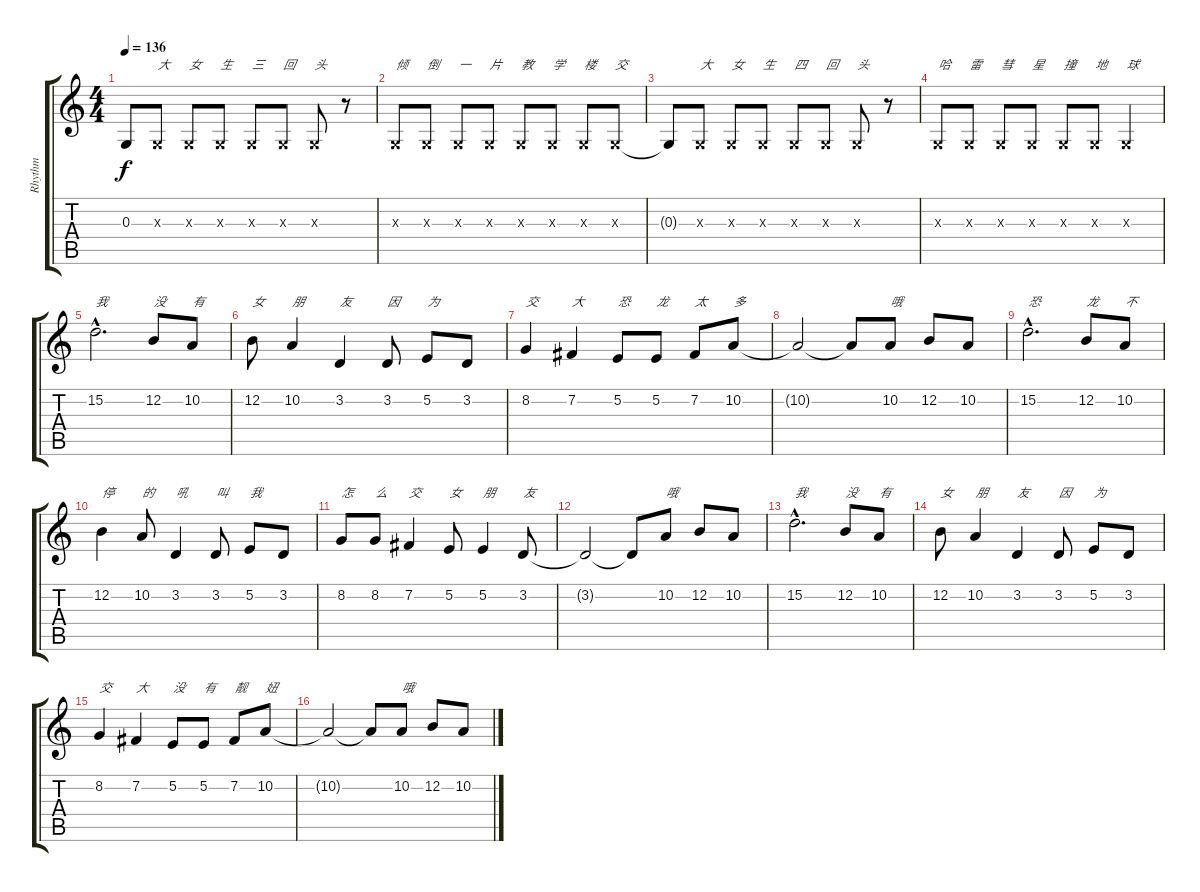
\track ("Rhythm" "Rhythm") {instrument panflute}
\staff {score tabs}
\tuning (E4 B3 G3 D3 A2 E2) {hide}
\ts (4 4)
\tempo 136
\clef g2
\ks c
0.3{t}.8{dy f} 0.3{x}.8{txt "大"} 0.3{x}.8{txt "女"} 0.3{x}.8{txt "生"} 0.3{x}.8{txt "三"} 0.3{x}.8{txt "回"} 0.3{x}.8{txt "头"} r.8 |
0.3{x}.8{txt "倾"} 0.3{x}.8{txt "倒"} 0.3{x}.8{txt "一"} 0.3{x}.8{txt "片"} 0.3{x}.8{txt "教"} 0.3{x}.8{txt "学"} 0.3{x}.8{txt "楼"} 0.3{x}.8{txt "交"} |
0.3{t}.8 0.3{x}.8{txt "大"} 0.3{x}.8{txt "女"} 0.3{x}.8{txt "生"} 0.3{x}.8{txt "四"} 0.3{x}.8{txt "回"} 0.3{x}.8{txt "头"} r.8 |
0.3{x}.8{txt "哈"} 0.3{x}.8{txt "雷"} 0.3{x}.8{txt "彗"} 0.3{x}.8{txt "星"} 0.3{x}.8{txt "撞"} 0.3{x}.8{txt "地"} 0.3{x}.4{txt "球"} |
15.2{hac}.2{d txt "我"} 12.2.8{txt "没"} 10.2.8{txt "有"} |
12.2.8{txt "女"} 10.2.4{txt "朋"} 3.2.4{txt "友"} 3.2.8{txt "因"} 5.2.8{txt "为"} 3.2.8 |
8.2.4{txt "交"} 7.2.4{txt "大"} 5.2.8{txt "恐"} 5.2.8{txt "龙"} 7.2.8{txt "太"} 10.2.8{txt "多"} |
10.2{t}.2 10.2{t}.8 10.2.8{txt "哦"} 12.2.8 10.2.8 |
15.2{hac}.2{d txt "恐"} 12.2.8{txt "龙"} 10.2.8{txt "不"} |
12.2.4{txt "停"} 10.2.8{txt "的"} 3.2.4{txt "吼"} 3.2.8{txt "叫"} 5.2.8{txt "我"} 3.2.8 |
8.2.8{txt "怎"} 8.2.8{txt "么"} 7.2.4{txt "交"} 5.2.8{txt "女"} 5.2.4{txt "朋"} 3.2.8{txt "友"} |
3.2{t}.2 3.2{t}.8 10.2.8{txt "哦"} 12.2.8 10.2.8 |
15.2{hac}.2{d txt "我"} 12.2.8{txt "没"} 10.2.8{txt "有"} |
12.2.8{txt "女"} 10.2.4{txt "朋"} 3.2.4{txt "友"} 3.2.8{txt "因"} 5.2.8{txt "为"} 3.2.8 |
8.2.4{txt "交"} 7.2.4{txt "大"} 5.2.8{txt "没"} 5.2.8{txt "有"} 7.2.8{txt "靓"} 10.2.8{txt "妞"} |
10.2{t}.2 10.2{t}.8 10.2.8{txt "哦"} 12.2.8 10.2.8
